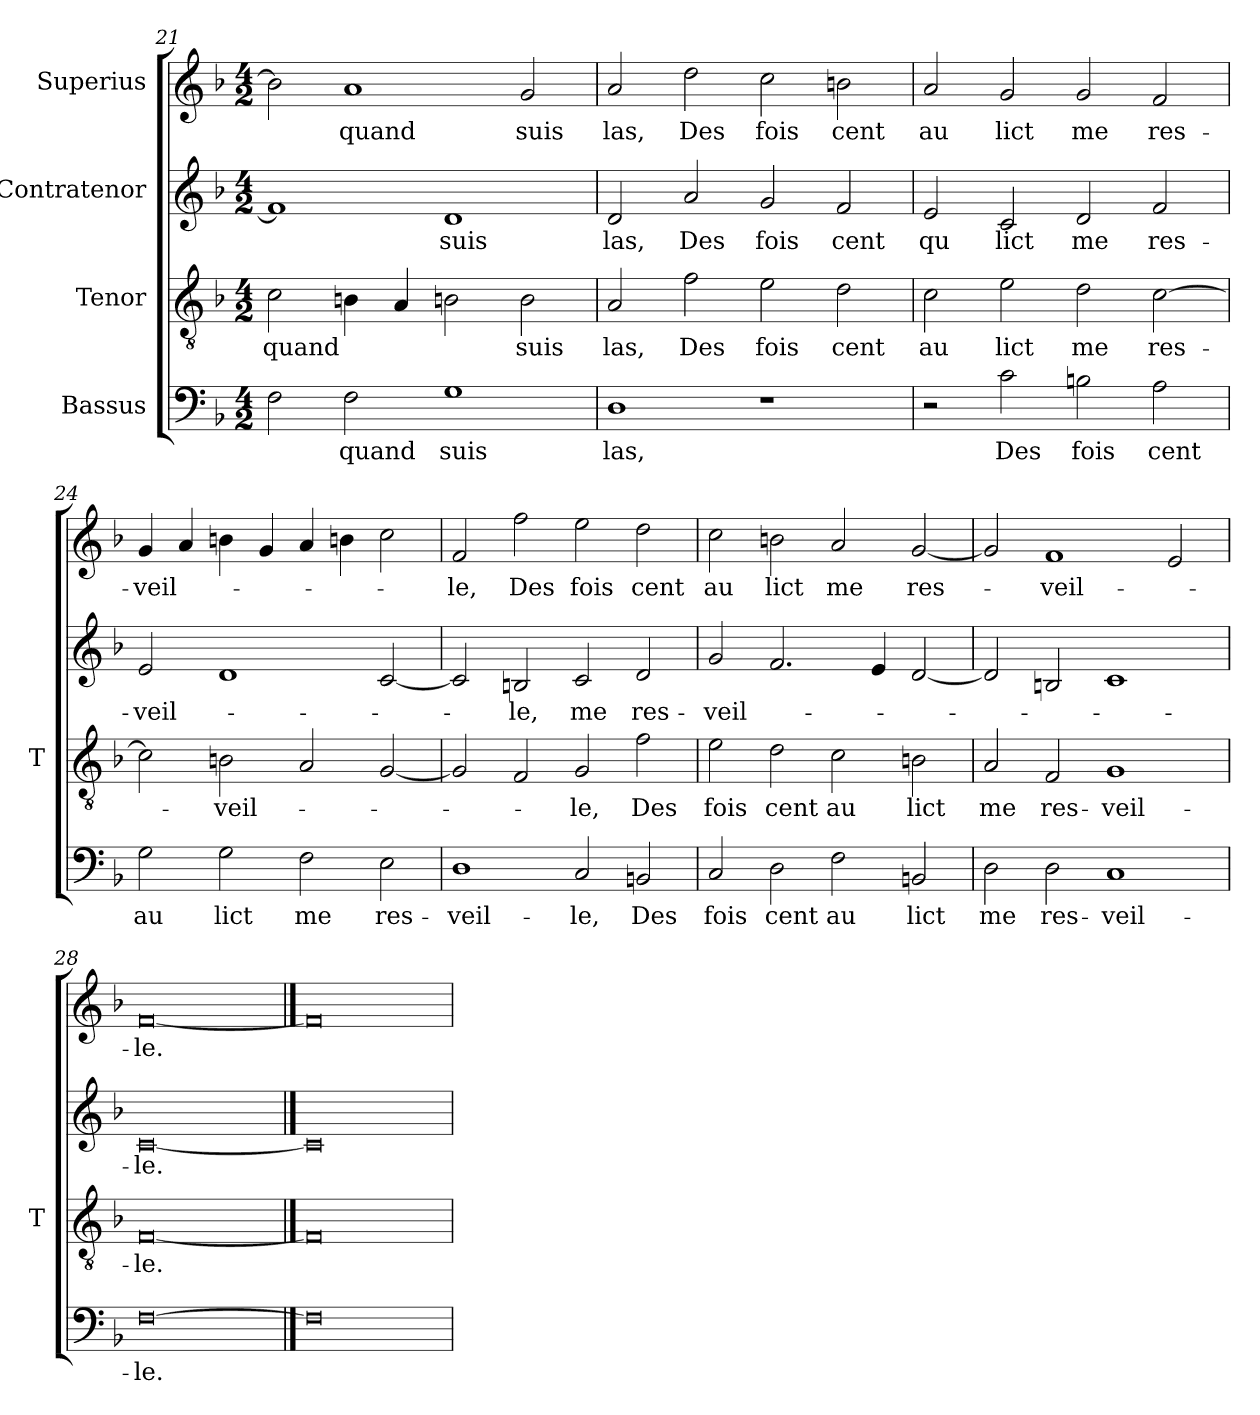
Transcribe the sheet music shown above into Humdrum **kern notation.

**kern	**text	**kern	**text	**kern	**text	**kern	**text
*part4	*part4	*part3	*part3	*part2	*part2	*part1	*part1
*staff4	*staff4	*staff3	*staff3	*staff2	*staff2	*staff1	*staff1
*I"Bassus	*	*I"Tenor	*	*I"Contratenor	*	*I"Superius	*
*	*	*I'T	*	*	*	*	*
*clefF4	*	*clefGv2	*	*clefG2	*	*clefG2	*
*k[b-]	*	*k[b-]	*	*k[b-]	*	*k[b-]	*
*M4/2	*	*M4/2	*	*M4/2	*	*M4/2	*
=21	=21	=21	=21	=21	=21	=21	=21
2F	.	2c	-quand	1f]	.	2bn]	.
2F	-quand	4Bn	.	.	.	1a	-quand
.	.	4A	.	.	.	.	.
1G	-suis	2Bn	.	1d	-suis	.	.
.	.	2B	-suis	.	.	2g	-suis
=22	=22	=22	=22	=22	=22	=22	=22
1D	-las,	2A	-las,	2d	-las,	2a	-las,
.	.	2f	-Des	2a	-Des	2dd	-Des
1r	.	2e	-fois	2g	-fois	2cc	-fois
.	.	2d	-cent	2f	-cent	2bn	-cent
=23	=23	=23	=23	=23	=23	=23	=23
2r	.	2c	-au	2e	-qu	2a	-au
2c	-Des	2e	-lict	2c	-lict	2g	-lict
2Bn	-fois	2d	-me	2d	-me	2g	-me
2A	-cent	[2c	res-	2f	res-	2f	res-
=24	=24	=24	=24	=24	=24	=24	=24
2G	-au	2c]	.	2e	veil-	4g	veil-
.	.	.	.	.	.	4a	.
2G	-lict	2Bn	veil-	1d	.	4bn	.
.	.	.	.	.	.	4g	.
2F	-me	2A	.	.	.	4a	.
.	.	.	.	.	.	4bn	.
2E	res-	[2G	.	[2c	.	2cc	.
=25	=25	=25	=25	=25	=25	=25	=25
1D	veil-	2G]	.	2c]	.	2f	-le,
.	.	2F	.	2Bn	-le,	2ff	-Des
2C	-le,	2G	-le,	2c	-me	2ee	-fois
2BBn	-Des	2f	-Des	2d	res-	2dd	-cent
=26	=26	=26	=26	=26	=26	=26	=26
2C	-fois	2e	-fois	2g	veil-	2cc	-au
2D	-cent	2d	-cent	2.f	.	2bn	-lict
2F	-au	2c	-au	.	.	2a	-me
.	.	.	.	4e	.	.	.
2BBn	-lict	2Bn	-lict	[2d	.	[2g	res-
=27	=27	=27	=27	=27	=27	=27	=27
2D	-me	2A	-me	2d]	.	2g]	.
2D	res-	2F	res-	2Bn	.	1f	veil-
1C	veil-	1G	veil-	1c	.	.	.
.	.	.	.	.	.	2e	.
=28	=28	=28	=28	=28	=28	=28	=28
[0F	-le.	[0F	-le.	[0c	-le.	[0f	-le.
==29	==29	==29	==29	==29	==29	==29	==29
0F]	.	0F]	.	0c]	.	0f]	.
=	=	=	=	=	=	=	=
*-	*-	*-	*-	*-	*-	*-	*-
